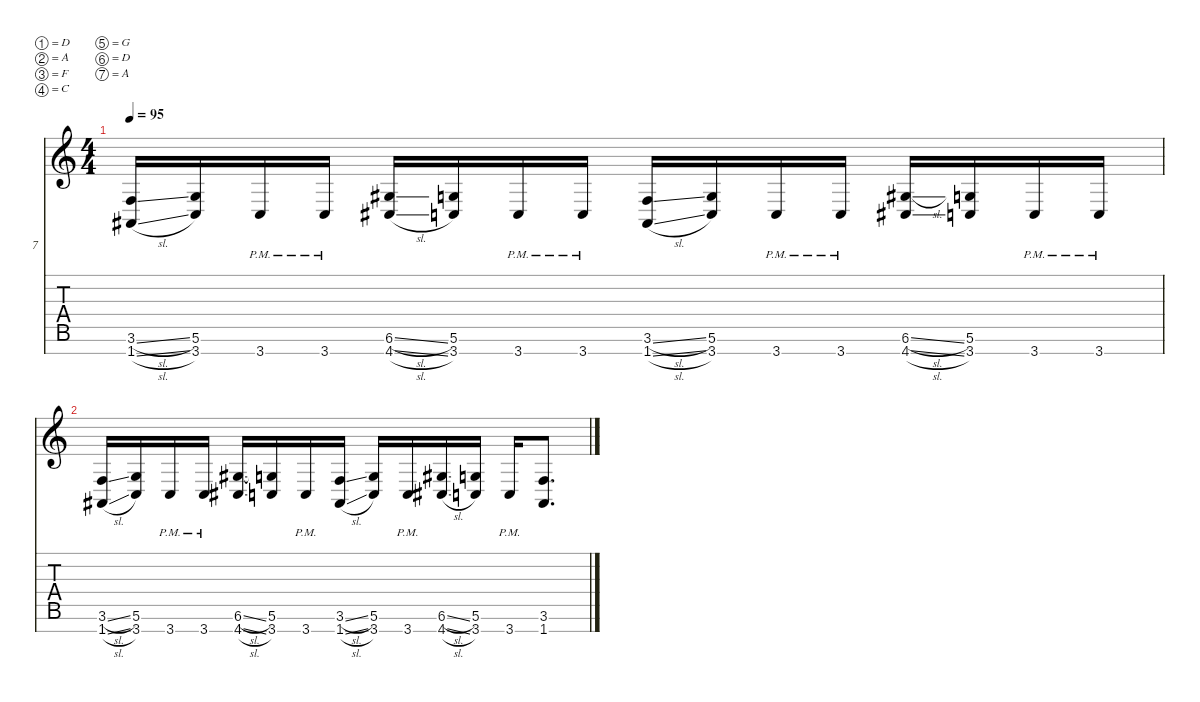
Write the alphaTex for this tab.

\defaultSystemsLayout 2
\hideDynamics
\bracketExtendMode nobrackets
\firstSystemTrackNameOrientation horizontal
\otherSystemsTrackNameOrientation horizontal
\track ("7" "7") {solo instrument distortionguitar}
\staff {score tabs}
\tuning (D4 A3 F3 C3 G2 D2 A1)
\ts (4 4)
\scale
1.03043
\tempo 95
\accidentals auto
\clef g2
\ottava regular
\simile none
\ks c
(3.6{sl} 1.7{sl acc #}).16{dy f beam Up} (5.6 3.7).16{beam Up} 3.7{pm}.16{beam Up} 3.7{pm}.16{beam Up} (6.6{sl acc #} 4.7{sl acc #}).16{beam Up} (5.6 3.7).16{beam Up} 3.7{pm}.16{beam Up} 3.7{pm}.16{beam Up} (3.6{sl} 1.7{sl acc #}).16{beam Up} (5.6 3.7).16{beam Up} 3.7{pm}.16{beam Up} 3.7{pm}.16{beam Up} (4.7{sl acc #} 6.6{sl acc #}).16{beam Up} (3.7 5.6).16{beam Up} 3.7{pm}.16{beam Up} 3.7{pm}.16{beam Up} |
\scale
0.969568 (3.6{sl} 1.7{sl acc #}).16{beam Up} (5.6 3.7).16{beam Up} 3.7{pm}.16{beam Up} 3.7{pm}.16{beam Up} (4.7{sl acc #} 6.6{sl acc #}).16{beam Up} (3.7 5.6).16{beam Up} 3.7{pm}.16{beam Up} (3.6{sl} 1.7{sl acc #}).16{beam Up} (5.6 3.7).16{beam Up} 3.7{pm}.16{beam Up} (6.6{sl acc #} 4.7{sl acc #}).16{beam Up} (5.6 3.7).16{beam Up} 3.7{pm}.16{beam Up} (3.6 1.7{acc #}).8{d beam Up} |
\scale
1.03043 |
\scale
0.969568 |
\scale
1.03043 |
\scale
0.969568 |
\scale
1.03043 |
\scale
0.969568 |
\scale
1.03043 |
\scale
0.969568 |
\scale
1.03043 |
\scale
0.969568 |
\scale
1.03043 |
\scale
0.969568 |
\scale
1.03043 |
\scale
0.969568
